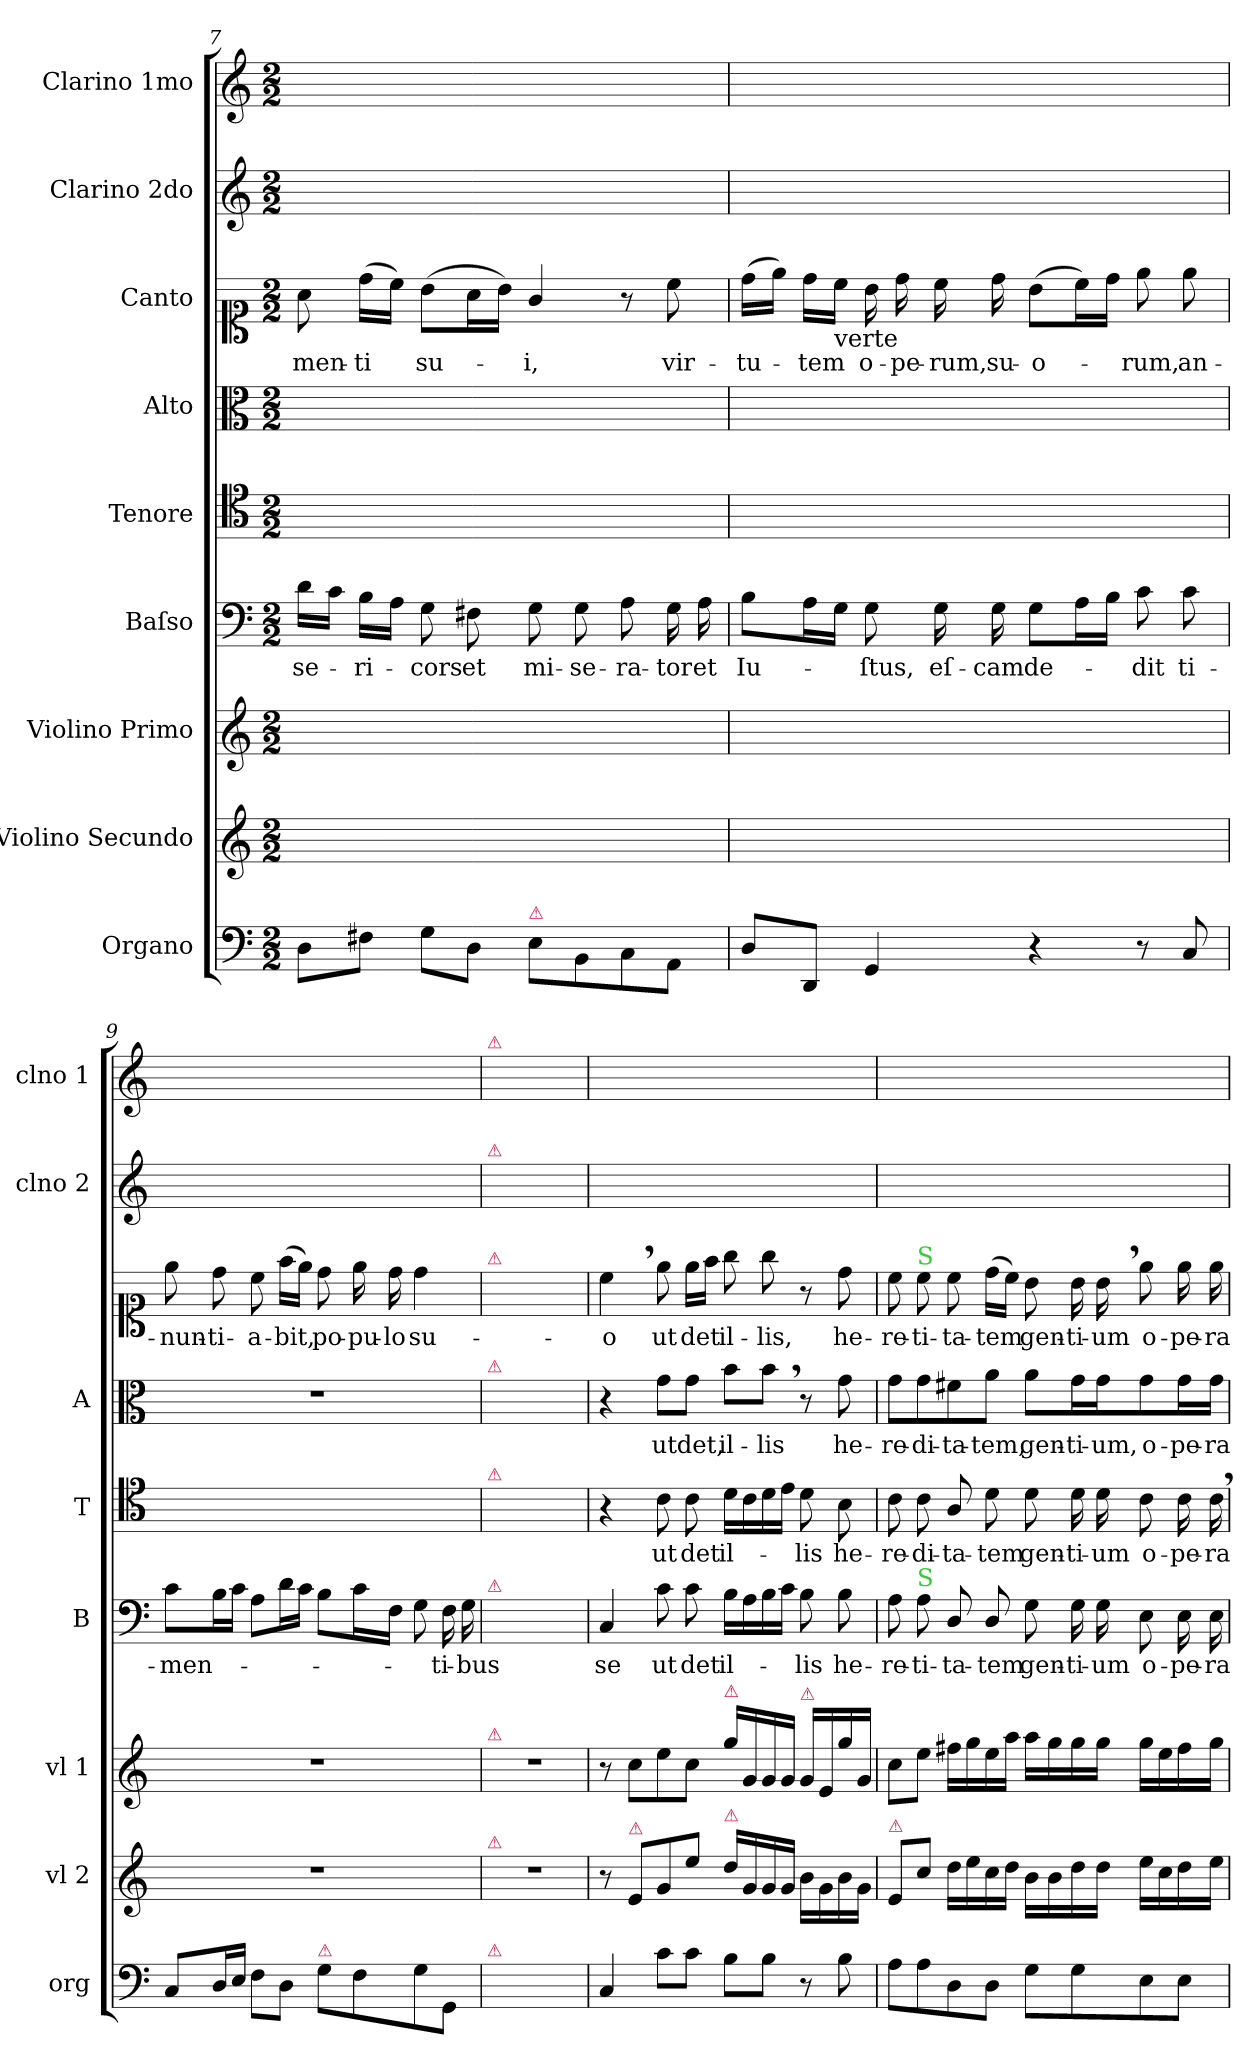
**kern	**kern	**kern	**kern	**text	**kern	**text	**kern	**text	**kern	**text	**kern	**kern
*part9	*part8	*part7	*part6	*part6	*part5	*part5	*part4	*part4	*part3	*part3	*part2	*part1
*staff9	*staff8	*staff7	*staff6	*staff6	*staff5	*staff5	*staff4	*staff4	*staff3	*staff3	*staff2	*staff1
*I"Organo	*I"Violino Secundo	*I"Violino Primo	*I"Baſso	*	*I"Tenore	*	*I"Alto	*	*I"Canto	*	*I"Clarino 2do	*I"Clarino 1mo
*I'org	*I'vl 2	*I'vl 1	*I'B	*	*I'T	*	*I'A	*	*	*	*I'clno 2	*I'clno 1
*clefF4	*clefG2	*clefG2	*clefF4	*	*clefC4	*	*clefC3	*	*clefC1	*	*clefG2	*clefG2
*k[]	*k[]	*k[]	*k[]	*	*k[]	*	*k[]	*	*k[]	*	*k[]	*k[]
*M2/2	*M2/2	*M2/2	*M2/2	*	*M2/2	*	*M2/2	*	*M2/2	*	*M2/2	*M2/2
=7	=7	=7	=7	=7	=7	=7	=7	=7	=7	=7	=7	=7
8D\L	1ryy	1ryy	16d\LL	-se-	1ryy	.	1ryy	.	8a\	-men-	1ryy	1ryy
.	.	.	16c\JJ	.	.	.	.	.	.	.	.	.
8F#X\J	.	.	16B\LL	-ri-	.	.	.	.	(16dd\LL	-ti	.	.
.	.	.	16A\JJ	.	.	.	.	.	16cc\JJ)	.	.	.
8G\L	.	.	8G\	-cors	.	.	.	.	(8b\L	su-	.	.
8D\J	.	.	8F#X\	et	.	.	.	.	16a\L	.	.	.
.	.	.	.	.	.	.	.	.	16b\JJ)	.	.	.
!LO:TX:a:color=crimson:t=⚠	!	!	!	!	!	!	!	!	!	!	!	!
8E\L	.	.	8G\	mi-	.	.	.	.	4g/	-i,	.	.
8BB\	.	.	8G\	-se-	.	.	.	.	.	.	.	.
8C\	.	.	8A\	-ra-	.	.	.	.	8r	.	.	.
8AA/J	.	.	16G\	-tor	.	.	.	.	8cc\	vir-	.	.
.	.	.	16A\	et	.	.	.	.	.	.	.	.
=8	=8	=8	=8	=8	=8	=8	=8	=8	=8	=8	=8	=8
8D/L	1ryy	1ryy	8B\L	Iu-	1ryy	.	1ryy	.	(16dd\LL	-tu-	1ryy	1ryy
.	.	.	.	.	.	.	.	.	16ee\JJ)	.	.	.
8DD/J	.	.	16A\L	.	.	.	.	.	16dd\LL	-tem	.	.
!	!	!	!	!	!	!	!	!	!LO:TX:b:t=verte	!	!	!
.	.	.	16G\JJ	.	.	.	.	.	16cc\JJ	.	.	.
4GG/	.	.	8G\	-ſtus,	.	.	.	.	16b\	o-	.	.
.	.	.	.	.	.	.	.	.	16dd\	-pe-	.	.
.	.	.	16G\	eſ-	.	.	.	.	16cc\	-rum,	.	.
.	.	.	16G\	-cam	.	.	.	.	16dd\	su-	.	.
4r	.	.	8G\L	de-	.	.	.	.	(8b\L	-o-	.	.
.	.	.	16A\L	.	.	.	.	.	16cc\L)	.	.	.
.	.	.	16B\JJ	.	.	.	.	.	16dd\JJ	.	.	.
8r	.	.	8c\	-dit	.	.	.	.	8ee\	-rum,	.	.
8C/	.	.	8c\	ti-	.	.	.	.	8ee\	an-	.	.
=9	=9	=9	=9	=9	=9	=9	=9	=9	=9	=9	=9	=9
8C/L	1r	1r	8c\L	-men-	1ryy	.	1r	.	8ee\	-nun-	1ryy	1ryy
16D/L	.	.	16B\L	.	.	.	.	.	8dd\	-ti-	.	.
16E/JJ	.	.	16c\JJ	.	.	.	.	.	.	.	.	.
8F\L	.	.	8A\L	.	.	.	.	.	8cc\	-a-	.	.
8D\J	.	.	16d\L	.	.	.	.	.	(16ff\LL	-bit,	.	.
.	.	.	16c\JJ	.	.	.	.	.	16ee\JJ)	.	.	.
!LO:TX:a:color=crimson:t=⚠	!	!	!	!	!	!	!	!	!	!	!	!
8G\L	.	.	8B\L	.	.	.	.	.	8dd\	po-	.	.
8F\	.	.	16c\L	.	.	.	.	.	16ee\	-pu-	.	.
.	.	.	16F\JJ	.	.	.	.	.	16dd\	-lo	.	.
8G\	.	.	8G\	.	.	.	.	.	4dd\	su-	.	.
8GG/J	.	.	16F\	-ti-	.	.	.	.	.	.	.	.
.	.	.	16G\	-bus	.	.	.	.	.	.	.	.
=10	=10	=10	=10	=10	=10	=10	=10	=10	=10	=10	=10	=10
!	!	!	!	!	!	!	!	!	!	!	!	!LO:TX:a:color=crimson:t=⚠
!	!	!	!	!	!	!	!	!	!	!	!LO:TX:a:color=crimson:t=⚠	!
!	!	!	!	!	!	!	!	!	!LO:TX:a:color=crimson:t=⚠	!	!	!
!	!	!	!	!	!	!	!LO:TX:a:color=crimson:t=⚠	!	!	!	!	!
!	!	!	!	!	!LO:TX:a:color=crimson:t=⚠	!	!	!	!	!	!	!
!	!	!	!LO:TX:a:color=crimson:t=⚠	!	!	!	!	!	!	!	!	!
!	!	!LO:TX:a:color=crimson:t=⚠	!	!	!	!	!	!	!	!	!	!
!	!LO:TX:a:color=crimson:t=⚠	!	!	!	!	!	!	!	!	!	!	!
!LO:TX:a:color=crimson:t=⚠	!	!	!	!	!	!	!	!	!	!	!	!
1ryy	1r	1r	1ryy	.	1ryy	.	1ryy	.	1ryy	.	1ryy	1ryy
=11	=11	=11	=11	=11	=11	=11	=11	=11	=11	=11	=11	=11
4C/	8r	8r	4C/	se	4r	.	4r	.	4cc,<\	-o	1ryy	1ryy
!	!LO:TX:a:color=crimson:t=⚠	!	!	!	!	!	!	!	!	!	!	!
.	8e/L	8cc\L	.	.	.	.	.	.	.	.	.	.
8c\L	8g/	8ee\	8c\	ut	8c\	ut	8g\L	ut	8ee\	ut	.	.
8c\J	8ee\J	8cc\J	8c\	det	8c\	det	8g\J	det,	16ee\LL	det	.	.
.	.	.	.	.	.	.	.	.	16ff\JJ	.	.	.
!	!	!LO:TX:a:color=crimson:t=⚠	!	!	!	!	!	!	!	!	!	!
!	!LO:TX:a:color=crimson:t=⚠	!	!	!	!	!	!	!	!	!	!	!
8B\L	16dd\LL	16gg\LL	16B\LL	il-	16d\LL	il-	8b\L	il-	8gg\	il-	.	.
.	16g/	16g/	16A\	.	16c\	.	.	.	.	.	.	.
8B\J	16g/	16g/	16B\	.	16d\	.	8b,<\J	-lis	8gg\	-lis,	.	.
.	16g/JJ	16g/JJ	16c\JJ	.	16e\JJ	.	.	.	.	.	.	.
!	!	!LO:TX:a:color=crimson:t=⚠	!	!	!	!	!	!	!	!	!	!
8r	16b\LL	16g/LL	8B\	-lis	8d\	-lis	8r	.	8r	.	.	.
.	16g\	16e/	.	.	.	.	.	.	.	.	.	.
8B\	16b\	16gg\	8B\	he-	8B\	he-	8g\	he-	8dd\	he-	.	.
.	16g\JJ	16g/JJ	.	.	.	.	.	.	.	.	.	.
=12	=12	=12	=12	=12	=12	=12	=12	=12	=12	=12	=12	=12
!	!LO:TX:a:color=crimson:t=⚠	!	!	!	!	!	!	!	!	!	!	!
8A\L	8e/L	8cc\L	8A\	-re-	8c\	-re-	8g\L	-re-	8cc\	-re-	1ryy	1ryy
!	!	!	!	!	!	!	!	!	!LO:TX:a:color=limegreen:t=S	!	!	!
!	!	!	!LO:TX:a:color=limegreen:t=S	!	!	!	!	!	!	!	!	!
8A\	8cc\J	8ee\J	8A\	-ti-	8c\	-di-	8g\	-di-	8cc\	-ti-	.	.
8D\	16dd\LL	16ff#X\LL	8D/	-ta-	8A/	-ta-	8f#X\	-ta-	8cc\	-ta-	.	.
.	16ee\	16gg\	.	.	.	.	.	.	.	.	.	.
8D\J	16cc\	16ee\	8D/	-tem	8d\	-tem	8a\J	-tem,	(16dd\LL	-tem	.	.
.	16dd\JJ	16aa\JJ	.	.	.	.	.	.	16cc\JJ)	.	.	.
8G\L	16b\LL	16aa\LL	8G\	gen-	8d\	gen-	8a\L	gen-	8b\	gen-	.	.
.	16b\	16gg\	.	.	.	.	.	.	.	.	.	.
8G\	16dd\	16gg\	16G\	-ti-	16d\	-ti-	16g\L	-ti-	16b\	-ti-	.	.
.	16dd\JJ	16gg\JJ	16G\	-um	16d\	-um	16g\J	-um,	16b,<\	-um	.	.
8E\	16ee\LL	16gg\LL	8E\	o-	8c\	o-	8g\	o-	8ee\	o-	.	.
.	16cc\	16ee\	.	.	.	.	.	.	.	.	.	.
8E\J	16dd\	16ff#\	16E\	-pe-	16c\	-pe-	16g\L	-pe-	16ee\	-pe-	.	.
.	16ee\JJ	16gg\JJ	16E\	-ra	16c,<\	-ra-	16g\JJ	-ra	16ee\	-ra	.	.
=	=	=	=	=	=	=	=	=	=	=	=	=
*-	*-	*-	*-	*-	*-	*-	*-	*-	*-	*-	*-	*-
